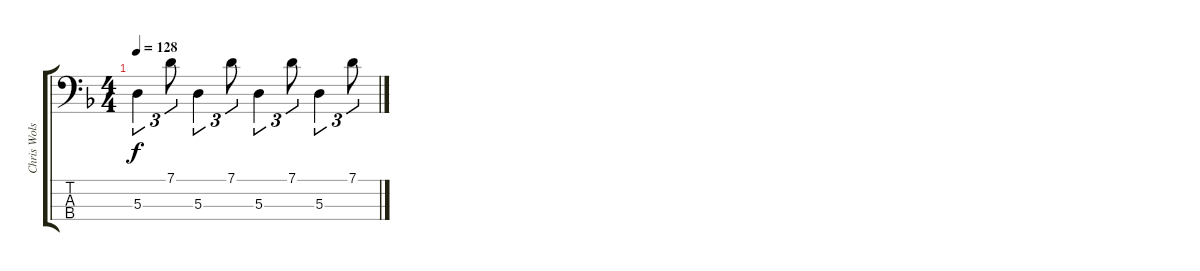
\track ("Chris Wolstenholme Bass" "Chris Wols") {instrument electricbassfinger}
\staff {score tabs}
\tuning (G2 D2 A1 D1) {hide}
\ts (4 4)
\tempo 128
\clef f4
\ks dminor
5.3.4{tu (3 2) dy f} 7.1.8{tu (3 2)} 5.3.4{tu (3 2)} 7.1.8{tu (3 2)} 5.3.4{tu (3 2)} 7.1.8{tu (3 2)} 5.3.4{tu (3 2)} 7.1.8{tu (3 2)}
